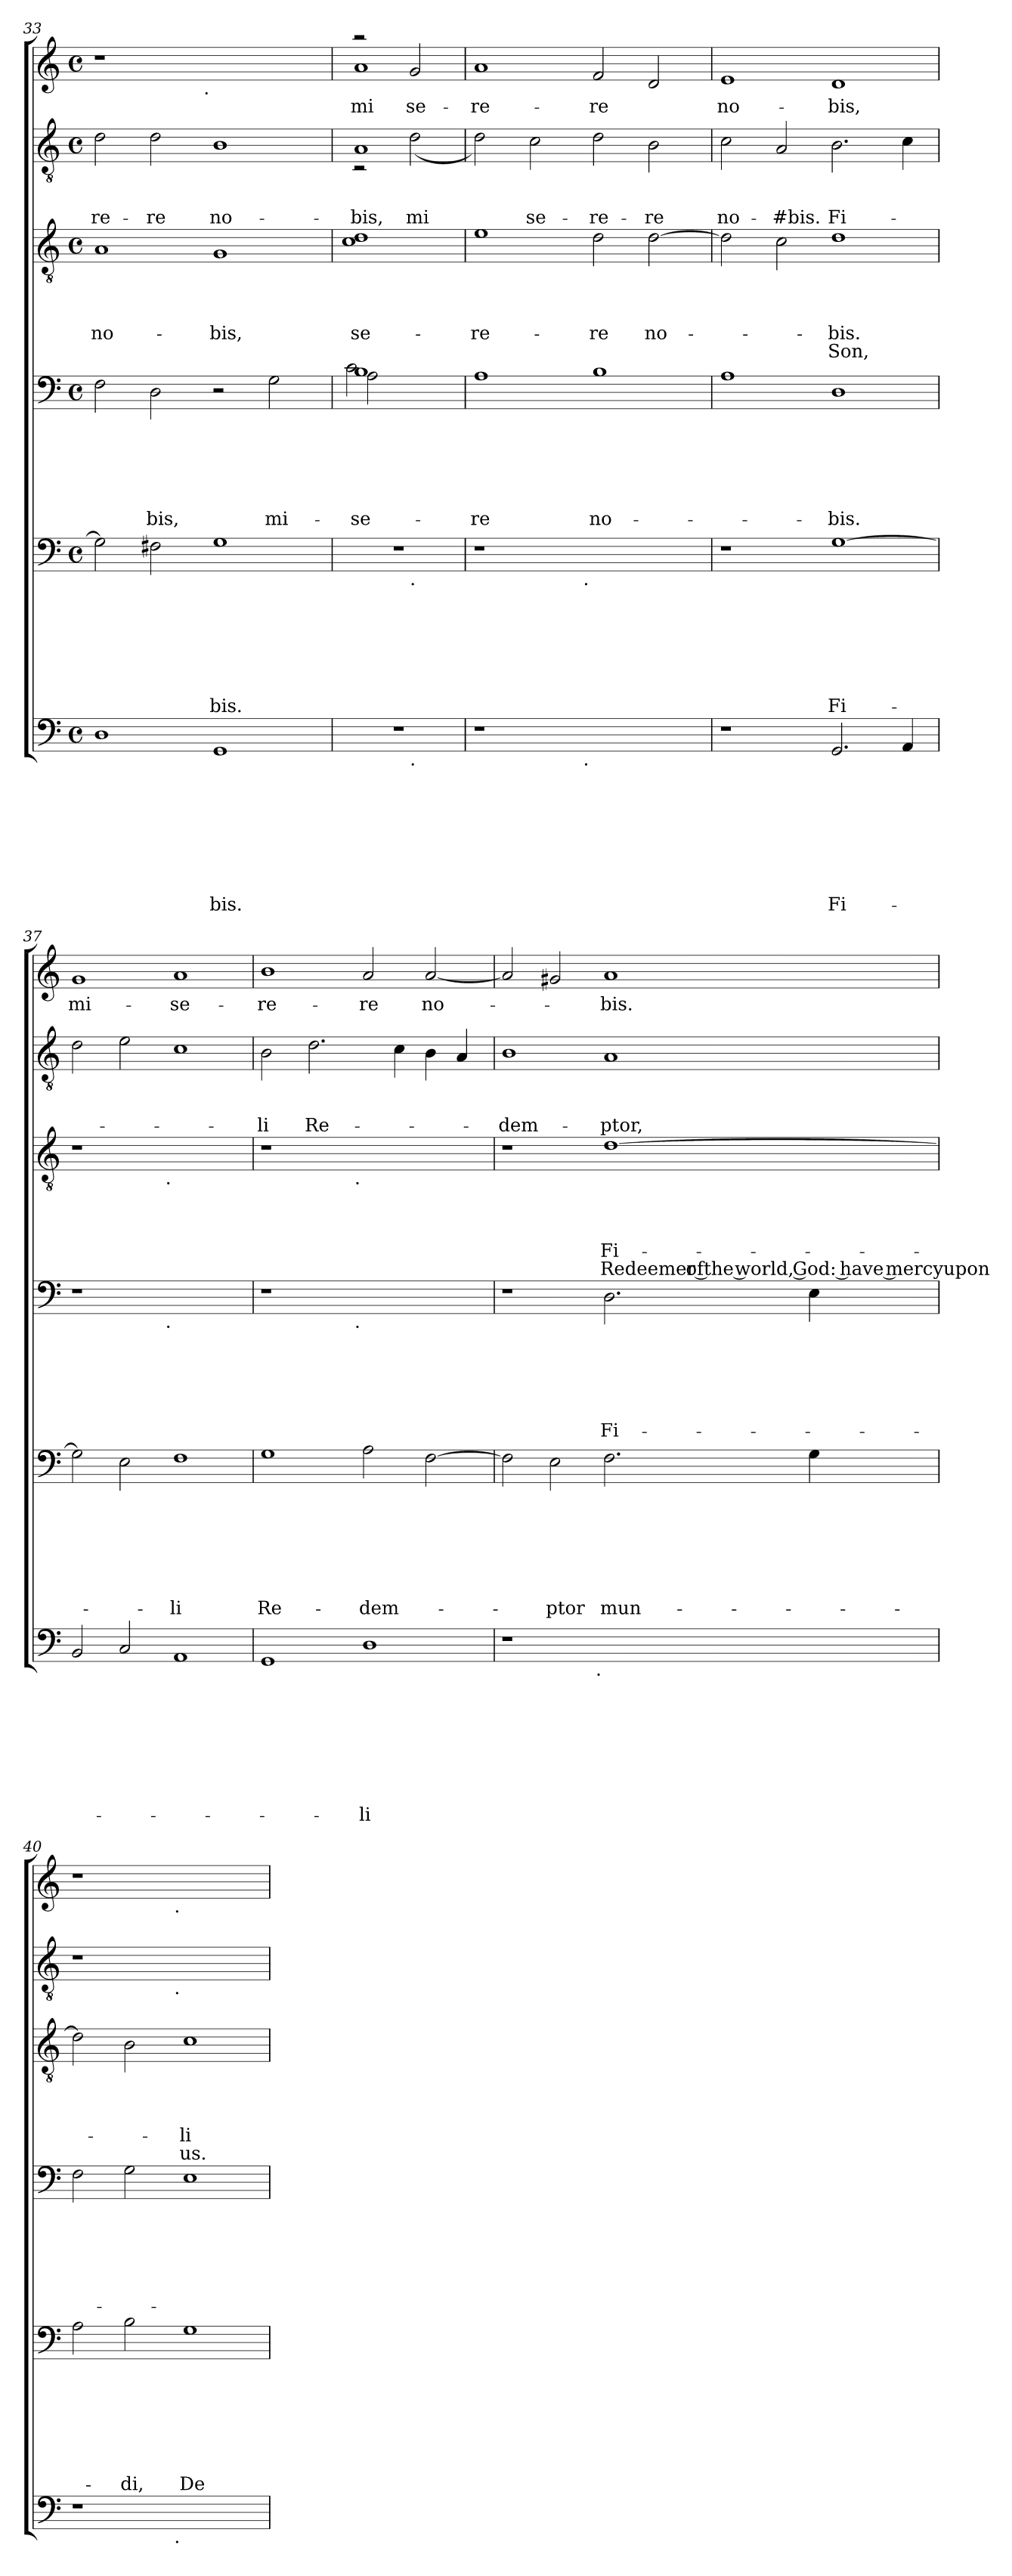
**kern	**text	**text	**text	**text	**text	**text	**text	**text	**kern	**text	**text	**text	**text	**text	**text	**text	**kern	**text	**text	**text	**text	**text	**text	**kern	**text	**text	**text	**text	**text	**kern	**text	**text	**text	**kern	**text
*part6	*part6	*part6	*part6	*part6	*part6	*part6	*part6	*part6	*part5	*part5	*part5	*part5	*part5	*part5	*part5	*part5	*part4	*part4	*part4	*part4	*part4	*part4	*part4	*part3	*part3	*part3	*part3	*part3	*part3	*part2	*part2	*part2	*part2	*part1	*part1
*staff6	*staff6	*staff6	*staff6	*staff6	*staff6	*staff6	*staff6	*staff6	*staff5	*staff5	*staff5	*staff5	*staff5	*staff5	*staff5	*staff5	*staff4	*staff4	*staff4	*staff4	*staff4	*staff4	*staff4	*staff3	*staff3	*staff3	*staff3	*staff3	*staff3	*staff2	*staff2	*staff2	*staff2	*staff1	*staff1
*clefF4	*	*	*	*	*	*	*	*	*clefF4	*	*	*	*	*	*	*	*clefF4	*	*	*	*	*	*	*clefGv2	*	*	*	*	*	*clefGv2	*	*	*	*clefG2	*
*k[]	*	*	*	*	*	*	*	*	*k[]	*	*	*	*	*	*	*	*k[]	*	*	*	*	*	*	*k[]	*	*	*	*	*	*k[]	*	*	*	*k[]	*
*C:	*	*	*	*	*	*	*	*	*C:	*	*	*	*	*	*	*	*C:	*	*	*	*	*	*	*C:	*	*	*	*	*	*C:	*	*	*	*C:	*
*M4/4	*	*	*	*	*	*	*	*	*M4/4	*	*	*	*	*	*	*	*M4/4	*	*	*	*	*	*	*M4/4	*	*	*	*	*	*M4/4	*	*	*	*M4/4	*
*met(c)	*	*	*	*	*	*	*	*	*met(c)	*	*	*	*	*	*	*	*met(c)	*	*	*	*	*	*	*met(c)	*	*	*	*	*	*met(c)	*	*	*	*met(c)	*
=33	=33	=33	=33	=33	=33	=33	=33	=33	=33	=33	=33	=33	=33	=33	=33	=33	=33	=33	=33	=33	=33	=33	=33	=33	=33	=33	=33	=33	=33	=33	=33	=33	=33	=33	=33
!	!	!	!	!	!	!	!	!	!	!	!	!	!	!	!	!	!	!	!	!	!	!	!	!	!	!	!	!LO:LY:b	!	!	!	!	!LO:LY:b	!	!
*	*	*	*	*	*	*	*	*	*	*	*	*	*	*	*	*	*	*	*	*	*	*	*	*	*	*	*	*	*	*	*	*	*	*^	*
1D	.	.	.	.	.	.	.	.	2G\]	.	.	.	.	.	.	.	2F\	.	.	.	.	.	.	1A	.	.	.	-no-	.	2d\	.	.	-re-	1r	2ryy	.
!	!	!	!	!	!	!	!	!	!	!	!	!	!	!	!	!	!	!	!	!	!	!	!LO:LY:b	!	!	!	!	!	!	!	!	!	!LO:LY:b	!	!	!
.	.	.	.	.	.	.	.	.	2F#\	.	.	.	.	.	.	.	2D\	.	.	.	.	.	-bis,	.	.	.	.	.	.	2d\	.	.	-re	.	4...ryy	.
!	!	!	!	!	!	!	!	!	!	!	!	!	!	!	!	!	!	!	!	!	!	!	!	!	!	!	!	!	!	!	!	!	!	!	!LO:TX:b:t=.	!
.	.	.	.	.	.	.	.	.	.	.	.	.	.	.	.	.	.	.	.	.	.	.	.	.	.	.	.	.	.	.	.	.	.	.	1ryy	.
!	!	!	!	!	!	!	!	!LO:LY:b	!	!	!	!	!	!	!	!LO:LY:b	!	!	!	!	!	!	!	!	!	!	!	!LO:LY:b	!	!	!	!	!LO:LY:b	!	!	!
1GG	.	.	.	.	.	.	.	-bis.	1G	.	.	.	.	.	.	-bis.	2r	.	.	.	.	.	.	1G	.	.	.	-bis,	.	1B	.	.	no-	1ryy	.	.
!	!	!	!	!	!	!	!	!	!	!	!	!	!	!	!	!	!	!	!	!	!	!	!LO:LY:b	!	!	!	!	!	!	!	!	!	!	!	!	!
.	.	.	.	.	.	.	.	.	.	.	.	.	.	.	.	.	2G\	.	.	.	.	.	mi-	.	.	.	.	.	.	.	.	.	.	.	.	.
.	.	.	.	.	.	.	.	.	.	.	.	.	.	.	.	.	.	.	.	.	.	.	.	.	.	.	.	.	.	.	.	.	.	.	32ryy	.
!!LO:LB:g=z	!!
=34	=34	=34	=34	=34	=34	=34	=34	=34	=34	=34	=34	=34	=34	=34	=34	=34	=34	=34	=34	=34	=34	=34	=34	=34	=34	=34	=34	=34	=34	=34	=34	=34	=34	=34	=34	=34
!	!	!	!	!	!	!	!	!	!	!	!	!	!	!	!	!	!	!	!	!	!	!	!LO:LY:b	!	!	!	!	!	!	!	!	!	!	!	!	!
*	*	*	*	*	*	*	*	*	*	*	*	*	*	*	*	*	*^	*	*	*	*	*	*	*	*	*	*	*	*	*	*	*	*	*	*	*
!	!	!	!	!	!	!	!	!	!	!	!	!	!	!	!	!	!	!	!	!	!	!	!	!LO:LY:b	!	!	!	!	!LO:LY:b	!	!	!	!	!LO:LY:b	!	!	!LO:LY:b
*^	*	*	*	*	*	*	*	*	*^	*	*	*	*	*	*	*	*	*^	*	*	*	*	*	*	*	*	*	*	*	*	*^	*	*	*	*	*	*
1r	2ryy	.	.	.	.	.	.	.	.	1r	2ryy	.	.	.	.	.	.	.	1B	2A\	2c\	.	.	.	.	.	-se-	1c 1d	.	.	.	-se-	.	1A	2rC	.	.	-bis,	2raa	1a	-mi-
!	!	!	!	!	!	!	!	!	!	!	!LO:TX:b:t=.	!	!	!	!	!	!	!	!	!	!	!	!	!	!	!	!	!	!	!	!	!	!	!	!	!	!	!	!	!	!
!	!LO:TX:b:t=.	!	!	!	!	!	!	!	!	!	!	!	!	!	!	!	!	!	!	!	!	!	!	!	!	!	!	!	!	!	!	!	!	!	!	!	!	!	!	!	!
!	!	!	!	!	!	!	!	!	!	!	!	!	!	!	!	!	!	!	!	!	!	!	!	!	!	!	!	!	!	!	!	!	!	!	!	!	!	!LO:LY:b	!	!	!LO:LY:b
.	2ryy	.	.	.	.	.	.	.	.	.	2ryy	.	.	.	.	.	.	.	.	2ryy	2ryy	.	.	.	.	.	.	.	.	.	.	.	.	.	(>2d\	.	.	mi-	2g/	.	se-
*	*	*	*	*	*	*	*	*	*	*	*	*	*	*	*	*	*	*	*	*	*	*	*	*	*	*	*	*	*	*	*	*	*	*	*	*	*	*	*v	*v	*
=35	=35	=35	=35	=35	=35	=35	=35	=35	=35	=35	=35	=35	=35	=35	=35	=35	=35	=35	=35	=35	=35	=35	=35	=35	=35	=35	=35	=35	=35	=35	=35	=35	=35	=35	=35	=35	=35	=35	=35	=35
!	!	!	!	!	!	!	!	!	!	!	!	!	!	!	!	!	!	!	!	!	!	!	!	!	!	!	!LO:LY:b	!	!	!	!	!LO:LY:b	!	!	!	!	!	!	!	!LO:LY:b
*	*	*	*	*	*	*	*	*	*	*	*	*	*	*	*	*	*	*	*v	*v	*v	*	*	*	*	*	*	*	*	*	*	*	*	*v	*v	*	*	*	*	*
1r	2ryy	.	.	.	.	.	.	.	.	1r	2ryy	.	.	.	.	.	.	.	1A	.	.	.	.	.	-re	1e	.	.	.	-re-	.	2d\)	.	.	.	1a	-re-
!	!	!	!	!	!	!	!	!	!	!	!	!	!	!	!	!	!	!	!	!	!	!	!	!	!	!	!	!	!	!	!	!	!	!	!LO:LY:b	!	!
.	4...ryy	.	.	.	.	.	.	.	.	.	4...ryy	.	.	.	.	.	.	.	.	.	.	.	.	.	.	.	.	.	.	.	.	2c\	.	.	-se-	.	.
!	!	!	!	!	!	!	!	!	!	!	!LO:TX:b:t=.	!	!	!	!	!	!	!	!	!	!	!	!	!	!	!	!	!	!	!	!	!	!	!	!	!	!
!	!LO:TX:b:t=.	!	!	!	!	!	!	!	!	!	!	!	!	!	!	!	!	!	!	!	!	!	!	!	!	!	!	!	!	!	!	!	!	!	!	!	!
.	1ryy	.	.	.	.	.	.	.	.	.	1ryy	.	.	.	.	.	.	.	.	.	.	.	.	.	.	.	.	.	.	.	.	.	.	.	.	.	.
!	!	!	!	!	!	!	!	!	!	!	!	!	!	!	!	!	!	!	!	!	!	!	!	!	!LO:LY:b	!	!	!	!	!LO:LY:b	!	!	!	!	!LO:LY:b	!	!LO:LY:b
1ryy	.	.	.	.	.	.	.	.	.	1ryy	.	.	.	.	.	.	.	.	1B	.	.	.	.	.	no-	2d\	.	.	.	-re	.	2d\	.	.	-re-	2f/	-re
!	!	!	!	!	!	!	!	!	!	!	!	!	!	!	!	!	!	!	!	!	!	!	!	!	!	!	!	!	!	!LO:LY:b	!	!	!	!	!LO:LY:b	!	!
.	.	.	.	.	.	.	.	.	.	.	.	.	.	.	.	.	.	.	.	.	.	.	.	.	.	[>2d\	.	.	.	no-	.	2B\	.	.	-re	2d/	.
.	32ryy	.	.	.	.	.	.	.	.	.	32ryy	.	.	.	.	.	.	.	.	.	.	.	.	.	.	.	.	.	.	.	.	.	.	.	.	.	.
=36	=36	=36	=36	=36	=36	=36	=36	=36	=36	=36	=36	=36	=36	=36	=36	=36	=36	=36	=36	=36	=36	=36	=36	=36	=36	=36	=36	=36	=36	=36	=36	=36	=36	=36	=36	=36	=36
!	!	!	!	!	!	!	!	!	!	!	!	!	!	!	!	!	!	!	!	!	!	!	!	!	!	!	!	!	!	!	!	!	!	!	!LO:LY:b	!	!LO:LY:b
*v	*v	*	*	*	*	*	*	*	*	*	*	*	*	*	*	*	*	*	*	*	*	*	*	*	*	*	*	*	*	*	*	*	*	*	*	*	*
*	*	*	*	*	*	*	*	*	*v	*v	*	*	*	*	*	*	*	*	*	*	*	*	*	*	*	*	*	*	*	*	*	*	*	*	*	*
1r	.	.	.	.	.	.	.	.	1r	.	.	.	.	.	.	.	1A	.	.	.	.	.	.	2d\]	.	.	.	.	.	2c\	.	.	no-	1e	no-
!	!	!	!	!	!	!	!	!	!	!	!	!	!	!	!	!	!	!	!	!	!	!	!	!	!	!	!	!	!	!	!	!	!LO:LY:b:rj	!	!
.	.	.	.	.	.	.	.	.	.	.	.	.	.	.	.	.	.	.	.	.	.	.	.	2c\	.	.	.	.	.	2A/	.	.	-#bis.	.	.
!	!	!	!	!	!	!	!	!LO:LY:b	!	!	!	!	!	!	!	!LO:LY:b	!	!	!	!	!	!	!LO:LY:b	!	!	!	!	!LO:LY:b	!LO:LY:b	!	!	!	!LO:LY:b	!	!LO:LY:b
2.GG/	.	.	.	.	.	.	.	Fi-	[>1G	.	.	.	.	.	.	Fi-	1D	.	.	.	.	.	-bis.	1d	.	.	.	-bis.	Son,	2.B\	.	.	Fi-	1d	-bis,
4AA/	.	.	.	.	.	.	.	.	.	.	.	.	.	.	.	.	.	.	.	.	.	.	.	.	.	.	.	.	.	4c\	.	.	.	.	.
=37	=37	=37	=37	=37	=37	=37	=37	=37	=37	=37	=37	=37	=37	=37	=37	=37	=37	=37	=37	=37	=37	=37	=37	=37	=37	=37	=37	=37	=37	=37	=37	=37	=37	=37	=37
!	!	!	!	!	!	!	!	!	!	!	!	!	!	!	!	!	!	!	!	!	!	!	!	!	!	!	!	!	!	!	!	!	!	!	!LO:LY:b
*	*	*	*	*	*	*	*	*	*	*	*	*	*	*	*	*	*^	*	*	*	*	*	*	*^	*	*	*	*	*	*	*	*	*	*	*
2BB/	.	.	.	.	.	.	.	.	2G\]	.	.	.	.	.	.	.	1r	2ryy	.	.	.	.	.	.	1r	2ryy	.	.	.	.	.	2d\	.	.	.	1g	mi-
2C/	.	.	.	.	.	.	.	.	2E\	.	.	.	.	.	.	.	.	4...ryy	.	.	.	.	.	.	.	4...ryy	.	.	.	.	.	2e\	.	.	.	.	.
!	!	!	!	!	!	!	!	!	!	!	!	!	!	!	!	!	!	!	!	!	!	!	!	!	!	!LO:TX:b:t=.	!	!	!	!	!	!	!	!	!	!	!
!	!	!	!	!	!	!	!	!	!	!	!	!	!	!	!	!	!	!LO:TX:b:t=.	!	!	!	!	!	!	!	!	!	!	!	!	!	!	!	!	!	!	!
.	.	.	.	.	.	.	.	.	.	.	.	.	.	.	.	.	.	1ryy	.	.	.	.	.	.	.	1ryy	.	.	.	.	.	.	.	.	.	.	.
!	!	!	!	!	!	!	!	!	!	!	!	!	!	!	!	!LO:LY:b:rj	!	!	!	!	!	!	!	!	!	!	!	!	!	!	!	!	!	!	!	!	!LO:LY:b
1AA	.	.	.	.	.	.	.	.	1F	.	.	.	.	.	.	-li	1ryy	.	.	.	.	.	.	.	1ryy	.	.	.	.	.	.	1c	.	.	.	1a	-se-
.	.	.	.	.	.	.	.	.	.	.	.	.	.	.	.	.	.	32ryy	.	.	.	.	.	.	.	32ryy	.	.	.	.	.	.	.	.	.	.	.
=38	=38	=38	=38	=38	=38	=38	=38	=38	=38	=38	=38	=38	=38	=38	=38	=38	=38	=38	=38	=38	=38	=38	=38	=38	=38	=38	=38	=38	=38	=38	=38	=38	=38	=38	=38	=38	=38
!	!	!	!	!	!	!	!	!	!	!	!	!	!	!	!	!LO:LY:b	!	!	!	!	!	!	!	!	!	!	!	!	!	!	!	!	!	!	!LO:LY:b	!	!LO:LY:b
1GG	.	.	.	.	.	.	.	.	1G	.	.	.	.	.	.	Re-	1r	2ryy	.	.	.	.	.	.	1r	2ryy	.	.	.	.	.	2B\	.	.	-li	1b	-re-
!	!	!	!	!	!	!	!	!	!	!	!	!	!	!	!	!	!	!	!	!	!	!	!	!	!	!	!	!	!	!	!	!	!	!	!LO:LY:b	!	!
.	.	.	.	.	.	.	.	.	.	.	.	.	.	.	.	.	.	4...ryy	.	.	.	.	.	.	.	4...ryy	.	.	.	.	.	2.d\	.	.	Re-	.	.
!	!	!	!	!	!	!	!	!	!	!	!	!	!	!	!	!	!	!	!	!	!	!	!	!	!	!LO:TX:b:t=.	!	!	!	!	!	!	!	!	!	!	!
!	!	!	!	!	!	!	!	!	!	!	!	!	!	!	!	!	!	!LO:TX:b:t=.	!	!	!	!	!	!	!	!	!	!	!	!	!	!	!	!	!	!	!
.	.	.	.	.	.	.	.	.	.	.	.	.	.	.	.	.	.	1ryy	.	.	.	.	.	.	.	1ryy	.	.	.	.	.	.	.	.	.	.	.
!	!	!	!	!	!	!	!	!LO:LY:b:rj	!	!	!	!	!	!	!	!LO:LY:b	!	!	!	!	!	!	!	!	!	!	!	!	!	!	!	!	!	!	!	!	!LO:LY:b
1D	.	.	.	.	.	.	.	-li	2A\	.	.	.	.	.	.	-dem-	1ryy	.	.	.	.	.	.	.	1ryy	.	.	.	.	.	.	.	.	.	.	2a/	-re
.	.	.	.	.	.	.	.	.	.	.	.	.	.	.	.	.	.	.	.	.	.	.	.	.	.	.	.	.	.	.	.	4c\	.	.	.	.	.
!	!	!	!	!	!	!	!	!	!	!	!	!	!	!	!	!	!	!	!	!	!	!	!	!	!	!	!	!	!	!	!	!	!	!	!	!	!LO:LY:b
.	.	.	.	.	.	.	.	.	[>2F\	.	.	.	.	.	.	.	.	.	.	.	.	.	.	.	.	.	.	.	.	.	.	4B\	.	.	.	[<2a/	no-
.	.	.	.	.	.	.	.	.	.	.	.	.	.	.	.	.	.	.	.	.	.	.	.	.	.	.	.	.	.	.	.	4A/	.	.	.	.	.
.	.	.	.	.	.	.	.	.	.	.	.	.	.	.	.	.	.	32ryy	.	.	.	.	.	.	.	32ryy	.	.	.	.	.	.	.	.	.	.	.
=39	=39	=39	=39	=39	=39	=39	=39	=39	=39	=39	=39	=39	=39	=39	=39	=39	=39	=39	=39	=39	=39	=39	=39	=39	=39	=39	=39	=39	=39	=39	=39	=39	=39	=39	=39	=39	=39
!	!	!	!	!	!	!	!	!	!	!	!	!	!	!	!	!	!	!	!	!	!	!	!	!	!	!	!	!	!	!	!	!	!	!	!LO:LY:b	!	!
*	*	*	*	*	*	*	*	*	*	*	*	*	*	*	*	*	*v	*v	*	*	*	*	*	*	*	*	*	*	*	*	*	*	*	*	*	*	*
*^	*	*	*	*	*	*	*	*	*	*	*	*	*	*	*	*	*	*	*	*	*	*	*	*v	*v	*	*	*	*	*	*	*	*	*	*	*
1r	2ryy	.	.	.	.	.	.	.	.	2F\]	.	.	.	.	.	.	.	1r	.	.	.	.	.	.	1r	.	.	.	.	.	1B	.	.	-dem-	2a/]	.
!	!	!	!	!	!	!	!	!	!	!	!	!	!	!	!	!	!LO:LY:b	!	!	!	!	!	!	!	!	!	!	!	!	!	!	!	!	!	!	!
.	4...ryy	.	.	.	.	.	.	.	.	2E\	.	.	.	.	.	.	-ptor	.	.	.	.	.	.	.	.	.	.	.	.	.	.	.	.	.	2g#/	.
!	!LO:TX:b:t=.	!	!	!	!	!	!	!	!	!	!	!	!	!	!	!	!	!	!	!	!	!	!	!	!	!	!	!	!	!	!	!	!	!	!	!
.	1ryy	.	.	.	.	.	.	.	.	.	.	.	.	.	.	.	.	.	.	.	.	.	.	.	.	.	.	.	.	.	.	.	.	.	.	.
!	!	!	!	!	!	!	!	!	!	!	!	!	!	!	!	!	!LO:LY:b	!	!	!	!	!	!	!LO:LY:b	!	!	!	!	!LO:LY:b	!LO:LY:b	!	!	!	!LO:LY:b	!	!LO:LY:b
1ryy	.	.	.	.	.	.	.	.	.	2.F\	.	.	.	.	.	.	mun-	2.D\	.	.	.	.	.	Fi-	[>1d	.	.	.	Fi-	Redeemer ofthe world, God: have mercyupon	1A	.	.	-ptor,	1a	-bis.
.	.	.	.	.	.	.	.	.	.	4G\	.	.	.	.	.	.	.	4E\	.	.	.	.	.	.	.	.	.	.	.	.	.	.	.	.	.	.
.	32ryy	.	.	.	.	.	.	.	.	.	.	.	.	.	.	.	.	.	.	.	.	.	.	.	.	.	.	.	.	.	.	.	.	.	.	.
=40	=40	=40	=40	=40	=40	=40	=40	=40	=40	=40	=40	=40	=40	=40	=40	=40	=40	=40	=40	=40	=40	=40	=40	=40	=40	=40	=40	=40	=40	=40	=40	=40	=40	=40	=40	=40
*	*	*	*	*	*	*	*	*	*	*	*	*	*	*	*	*	*	*	*	*	*	*	*	*	*	*	*	*	*	*	*^	*	*	*	*^	*
1r	2ryy	.	.	.	.	.	.	.	.	2A\	.	.	.	.	.	.	.	2F\	.	.	.	.	.	.	2d\]	.	.	.	.	.	1r	2ryy	.	.	.	1r	2ryy	.
!	!	!	!	!	!	!	!	!	!	!	!	!	!	!	!	!	!LO:LY:b	!	!	!	!	!	!	!	!	!	!	!	!	!	!	!	!	!	!	!	!	!
.	4...ryy	.	.	.	.	.	.	.	.	2B\	.	.	.	.	.	.	-di,	2G\	.	.	.	.	.	.	2B\	.	.	.	.	.	.	4...ryy	.	.	.	.	4...ryy	.
!	!	!	!	!	!	!	!	!	!	!	!	!	!	!	!	!	!	!	!	!	!	!	!	!	!	!	!	!	!	!	!	!	!	!	!	!	!LO:TX:b:t=.	!
!	!	!	!	!	!	!	!	!	!	!	!	!	!	!	!	!	!	!	!	!	!	!	!	!	!	!	!	!	!	!	!	!LO:TX:b:t=.	!	!	!	!	!	!
!	!LO:TX:b:t=.	!	!	!	!	!	!	!	!	!	!	!	!	!	!	!	!	!	!	!	!	!	!	!	!	!	!	!	!	!	!	!	!	!	!	!	!	!
.	1ryy	.	.	.	.	.	.	.	.	.	.	.	.	.	.	.	.	.	.	.	.	.	.	.	.	.	.	.	.	.	.	1ryy	.	.	.	.	1ryy	.
!	!	!	!	!	!	!	!	!	!	!	!	!	!	!	!	!	!LO:LY:b	!	!	!	!	!	!	!	!	!	!	!	!LO:LY:b:rj	!LO:LY:b:rj	!	!	!	!	!	!	!	!
1ryy	.	.	.	.	.	.	.	.	.	1G	.	.	.	.	.	.	De-	1E	.	.	.	.	.	.	1c	.	.	.	-li	us.	1ryy	.	.	.	.	1ryy	.	.
.	32ryy	.	.	.	.	.	.	.	.	.	.	.	.	.	.	.	.	.	.	.	.	.	.	.	.	.	.	.	.	.	.	32ryy	.	.	.	.	32ryy	.
*	*	*	*	*	*	*	*	*	*	*	*	*	*	*	*	*	*	*	*	*	*	*	*	*	*	*	*	*	*	*	*v	*v	*	*	*	*	*	*
*v	*v	*	*	*	*	*	*	*	*	*	*	*	*	*	*	*	*	*	*	*	*	*	*	*	*	*	*	*	*	*	*	*	*	*	*v	*v	*
=	=	=	=	=	=	=	=	=	=	=	=	=	=	=	=	=	=	=	=	=	=	=	=	=	=	=	=	=	=	=	=	=	=	=	=
*-	*-	*-	*-	*-	*-	*-	*-	*-	*-	*-	*-	*-	*-	*-	*-	*-	*-	*-	*-	*-	*-	*-	*-	*-	*-	*-	*-	*-	*-	*-	*-	*-	*-	*-	*-
